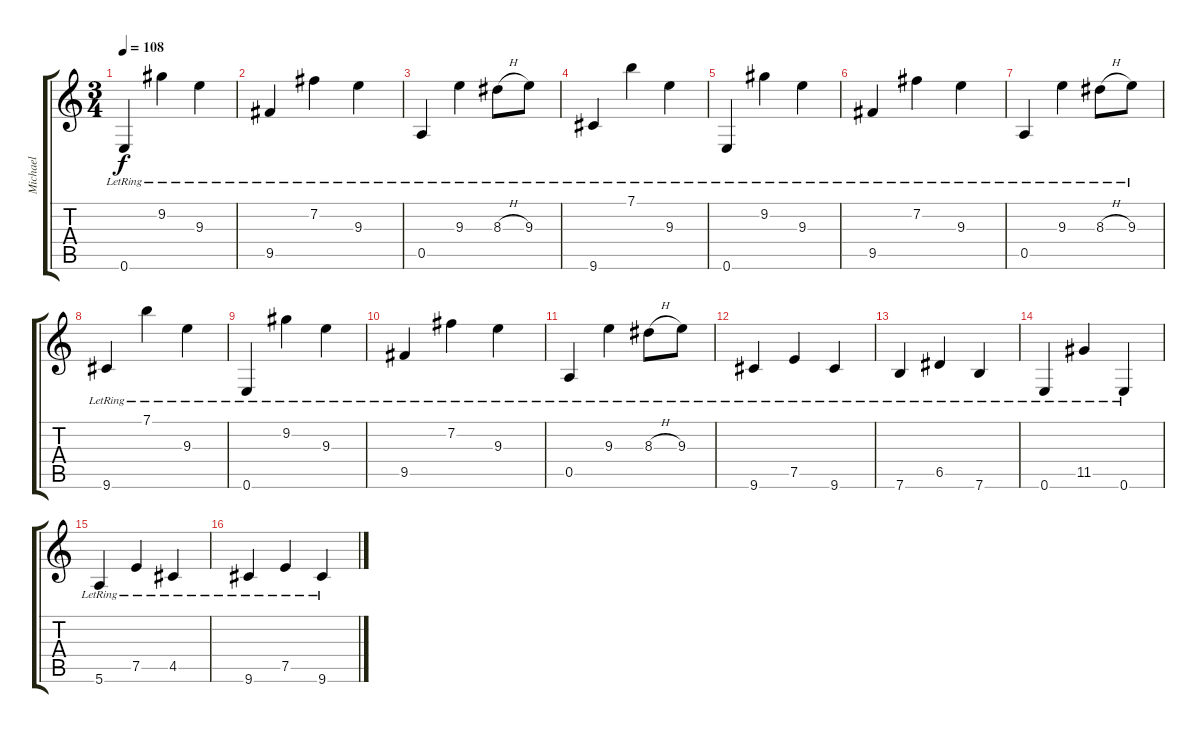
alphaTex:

\track ("Michael" "Michael") {instrument acousticguitarsteel}
\staff {score tabs}
\tuning (E4 B3 G3 D3 A2 E2) {hide}
\ts (3 4)
\tempo 108
\clef g2
\ks c
0.6{lr}.4{dy f} 9.2{lr}.4 9.3{lr}.4 |
9.5{lr}.4 7.2{lr}.4 9.3{lr}.4 |
0.5{lr}.4 9.3{lr}.4 8.3{h lr}.8 9.3{lr}.8 |
9.6{lr}.4 7.1{lr}.4 9.3{lr}.4 |
0.6{lr}.4 9.2{lr}.4 9.3{lr}.4 |
9.5{lr}.4 7.2{lr}.4 9.3{lr}.4 |
0.5{lr}.4 9.3{lr}.4 8.3{h lr}.8 9.3{lr}.8 |
9.6{lr}.4 7.1{lr}.4 9.3{lr}.4 |
0.6{lr}.4 9.2{lr}.4 9.3{lr}.4 |
9.5{lr}.4 7.2{lr}.4 9.3{lr}.4 |
0.5{lr}.4 9.3{lr}.4 8.3{h lr}.8 9.3{lr}.8 |
9.6{lr}.4 7.5{lr}.4 9.6{lr}.4 |
7.6{lr}.4 6.5{lr}.4 7.6{lr}.4 |
0.6{lr}.4 11.5{lr}.4 0.6{lr}.4 |
5.6{lr}.4 7.5{lr}.4 4.5{lr}.4 |
9.6{lr}.4 7.5{lr}.4 9.6{lr}.4
